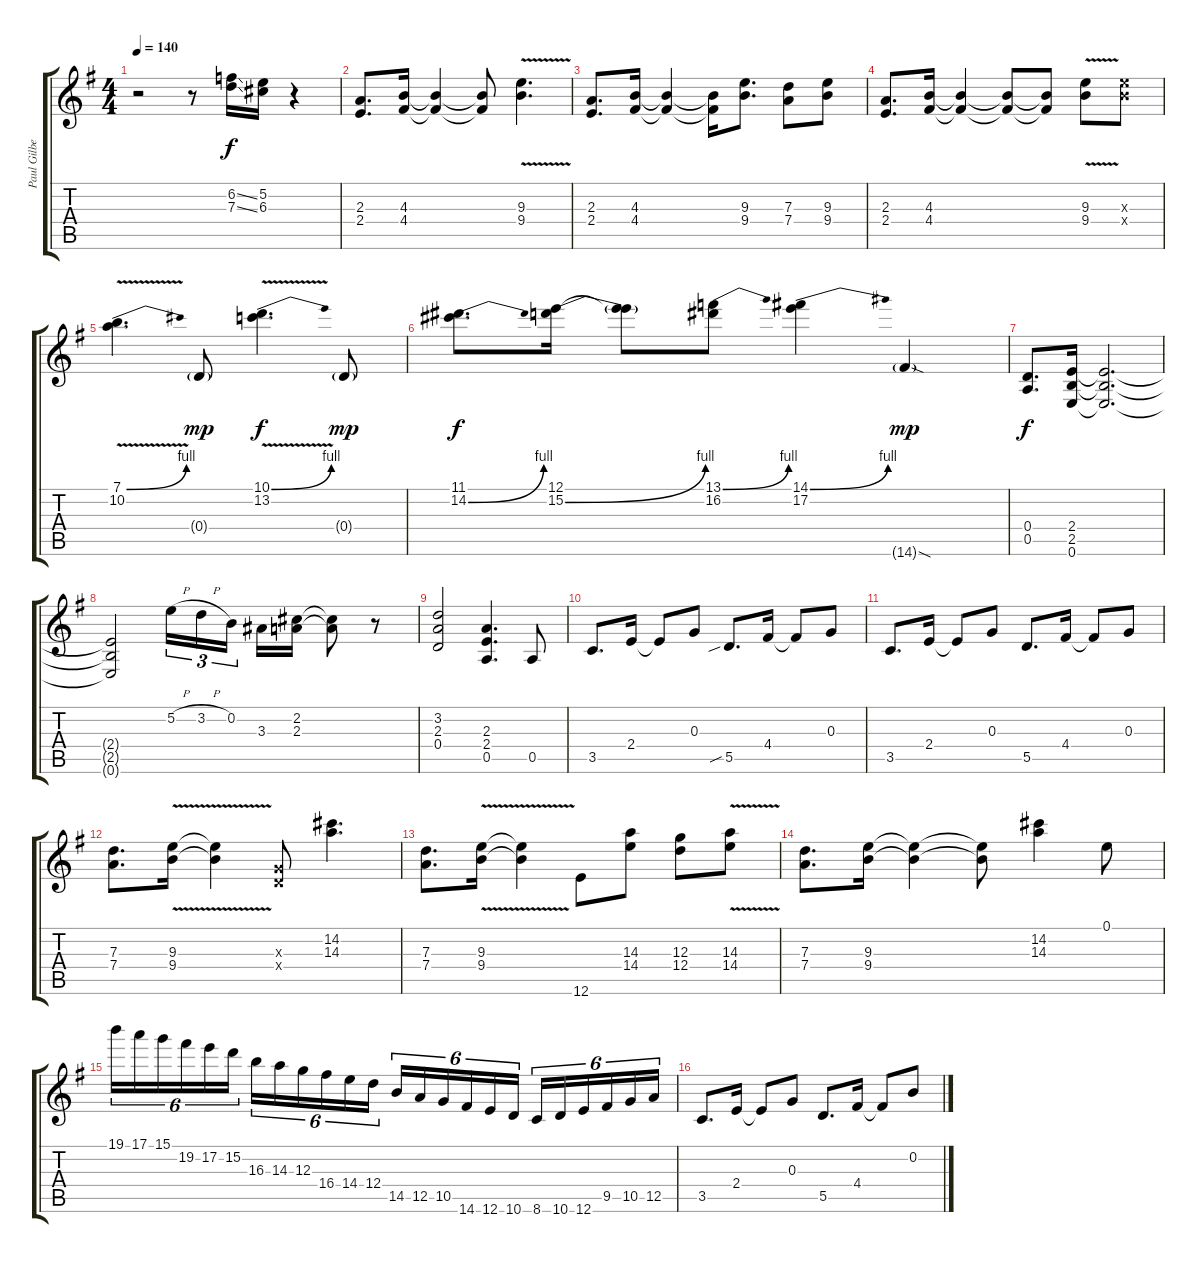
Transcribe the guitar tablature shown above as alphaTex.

\track ("Paul Gilbert" "Paul Gilbe") {instrument distortionguitar}
\staff {score tabs}
\tuning (E4 B3 G3 D3 A2 E2) {hide}
\ts (4 4)
\tempo 140
\clef g2
\ks g
r.2{dy mp} r.8 (6.2{ss} 7.3{ss}).16{dy f} (5.2 6.3).16 r.4 |
(2.3 2.4).8{d} (4.3 4.4).16 (4.3{t} 4.4{t}).4 (4.3{t} 4.4{t}).8 (9.3{v} 9.4).4{d} |
(2.3 2.4).8{d} (4.3 4.4).16 (4.3{t} 4.4{t}).4 (4.3{t} 4.4{t}).16 (9.3 9.4).8{d} (7.3 7.4).8 (9.3 9.4).8 |
(2.3 2.4).8{d} (4.3 4.4).16 (4.3{t} 4.4{t}).4 (4.3{t} 4.4{t}).8 (4.3{t} 4.4{t}).8 (9.3{v} 9.4).8 (9.3{x} 9.4{x}).8 |
(7.1{be (bend 0 0 60 4) v} 10.2).4{d} 0.4{g}.8{dy mp} (10.1{be (bend 0 0 60 4) v} 13.2).4{d dy f} 0.4{g}.8{dy mp} |
(11.1 14.2{be (bend 0 0 60 4)}).8{d dy f} (12.1 15.2{be (bend 0 0 60 4)}).16 (12.1{t} 15.2{t}).8 (13.1{be (bend 0 0 60 4)} 16.2).8 (14.1{be (bend 0 0 60 4)} 17.2).4 14.6{sod g}.4{dy mp} |
(0.4 0.5).8{d dy f} (2.4 2.5 0.6).16 (2.4{t} 2.5{t} 0.6{t}).2{d} |
(2.4{t} 2.5{t} 0.6{t}).2 5.2{h}.16{tu (3 2)} 3.2{h}.16{tu (3 2)} 0.2.16{tu (3 2)} 3.3.16 (2.2 2.3).16 (2.2{t} 2.3{t}).8 r.8 |
(3.2 2.3 0.4).2 (2.3 2.4 0.5).4{d} 0.5.8 |
3.5.8{d} 2.4.16 2.4{t}.8 0.3.8 5.5{sib}.8{d} 4.4.16 4.4{t}.8 0.3.8 |
3.5.8{d} 2.4.16 2.4{t}.8 0.3.8 5.5.8{d} 4.4.16 4.4{t}.8 0.3.8 |
(7.3 7.4).8{d} (9.3{v} 9.4).16 (9.3{t} 9.4{t}).4 (0.3{x} 0.4{x}).8 (14.2 14.3).4{d} |
(7.3 7.4).8{d} (9.3{v} 9.4).16 (9.3{t} 9.4{t}).4 12.6.8 (14.3 14.4).8 (12.3 12.4).8 (14.3{v} 14.4).8 |
(7.3 7.4).8{d} (9.3 9.4).16 (9.3{t} 9.4{t}).4 (9.3{t} 9.4{t}).8 (14.2 14.3).4 0.1.8 |
19.1.16{tu (6 4)} 17.1.16{tu (6 4)} 15.1.16{tu (6 4)} 19.2.16{tu (6 4)} 17.2.16{tu (6 4)} 15.2.16{tu (6 4)} 16.3.16{tu (6 4)} 14.3.16{tu (6 4)} 12.3.16{tu (6 4)} 16.4.16{tu (6 4)} 14.4.16{tu (6 4)} 12.4.16{tu (6 4)} 14.5.16{tu (6 4)} 12.5.16{tu (6 4)} 10.5.16{tu (6 4)} 14.6.16{tu (6 4)} 12.6.16{tu (6 4)} 10.6.16{tu (6 4)} 8.6.16{tu (6 4)} 10.6.16{tu (6 4)} 12.6.16{tu (6 4)} 9.5.16{tu (6 4)} 10.5.16{tu (6 4)} 12.5.16{tu (6 4)} |
3.5.8{d} 2.4.16 2.4{t}.8 0.3.8 5.5.8{d} 4.4.16 4.4{t}.8 0.2.8
